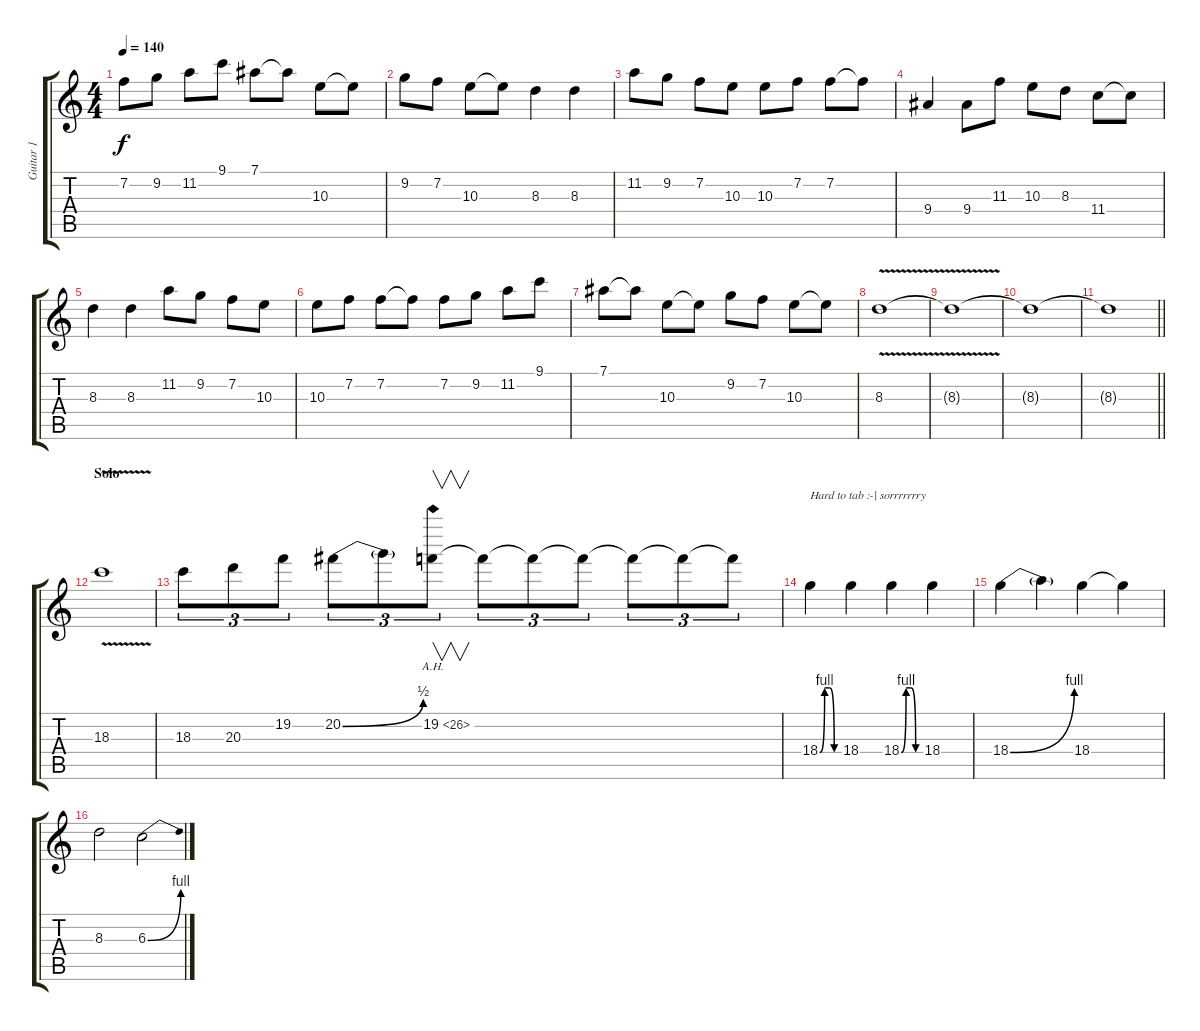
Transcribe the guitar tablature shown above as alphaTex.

\track ("Guitar 1" "Guitar 1") {instrument distortionguitar}
\staff {score tabs}
\tuning (Eb4 Bb3 Gb3 Db3 Ab2 Eb2) {hide}
\ts (4 4)
\tempo 140
\clef g2
\ks c
7.2.8{dy f} 9.2.8 11.2.8 9.1.8 7.1.8 7.1{t}.8 10.3.8 10.3{t}.8 |
9.2.8 7.2.8 10.3.8 10.3{t}.8 8.3.4 8.3.4 |
11.2.8 9.2.8 7.2.8 10.3.8 10.3.8 7.2.8 7.2.8 7.2{t}.8 |
9.4.4 9.4.8 11.3.8 10.3.8 8.3.8 11.4.8 11.4{t}.8 |
8.3.4 8.3.4 11.2.8 9.2.8 7.2.8 10.3.8 |
10.3.8 7.2.8 7.2.8 7.2{t}.8 7.2.8 9.2.8 11.2.8 9.1.8 |
7.1.8 7.1{t}.8 10.3.8 10.3{t}.8 9.2.8 7.2.8 10.3.8 10.3{t}.8 |
8.3{v}.1 |
8.3{t}.1{volume 13} |
8.3{t}.1 |
\barLineRight lightlight
8.3{t}.1 |
\section ("" "Solo")
18.3{v}.1 |
18.3.8{tu (3 2)} 20.3.8{tu (3 2)} 19.2.8{tu (3 2)} 20.2{be (bend 0 0 60 2)}.8{tu (3 2)} 20.2{t}.8{tu (3 2)} 19.2{ah 7}.8{v tu (3 2)} 19.2{t}.8{tu (3 2)} 19.2{t}.8{tu (3 2)} 19.2{t}.8{tu (3 2)} 19.2{t}.8{tu (3 2)} 19.2{t}.8{tu (3 2)} 19.2{t}.8{tu (3 2)} |
18.4{be (custom 0 0 15 4 30 4 45 0 60 0)}.4{txt "Hard to tab :-| sorrrrrrry"} 18.4.4 18.4{be (custom 0 0 15 4 30 4 45 0 60 0)}.4 18.4.4 |
18.4{be (bend 0 0 60 4)}.4 18.4{t}.4 18.4.4 18.4{t}.4 |
8.3.2 6.3{be (bend 0 0 60 4)}.2
